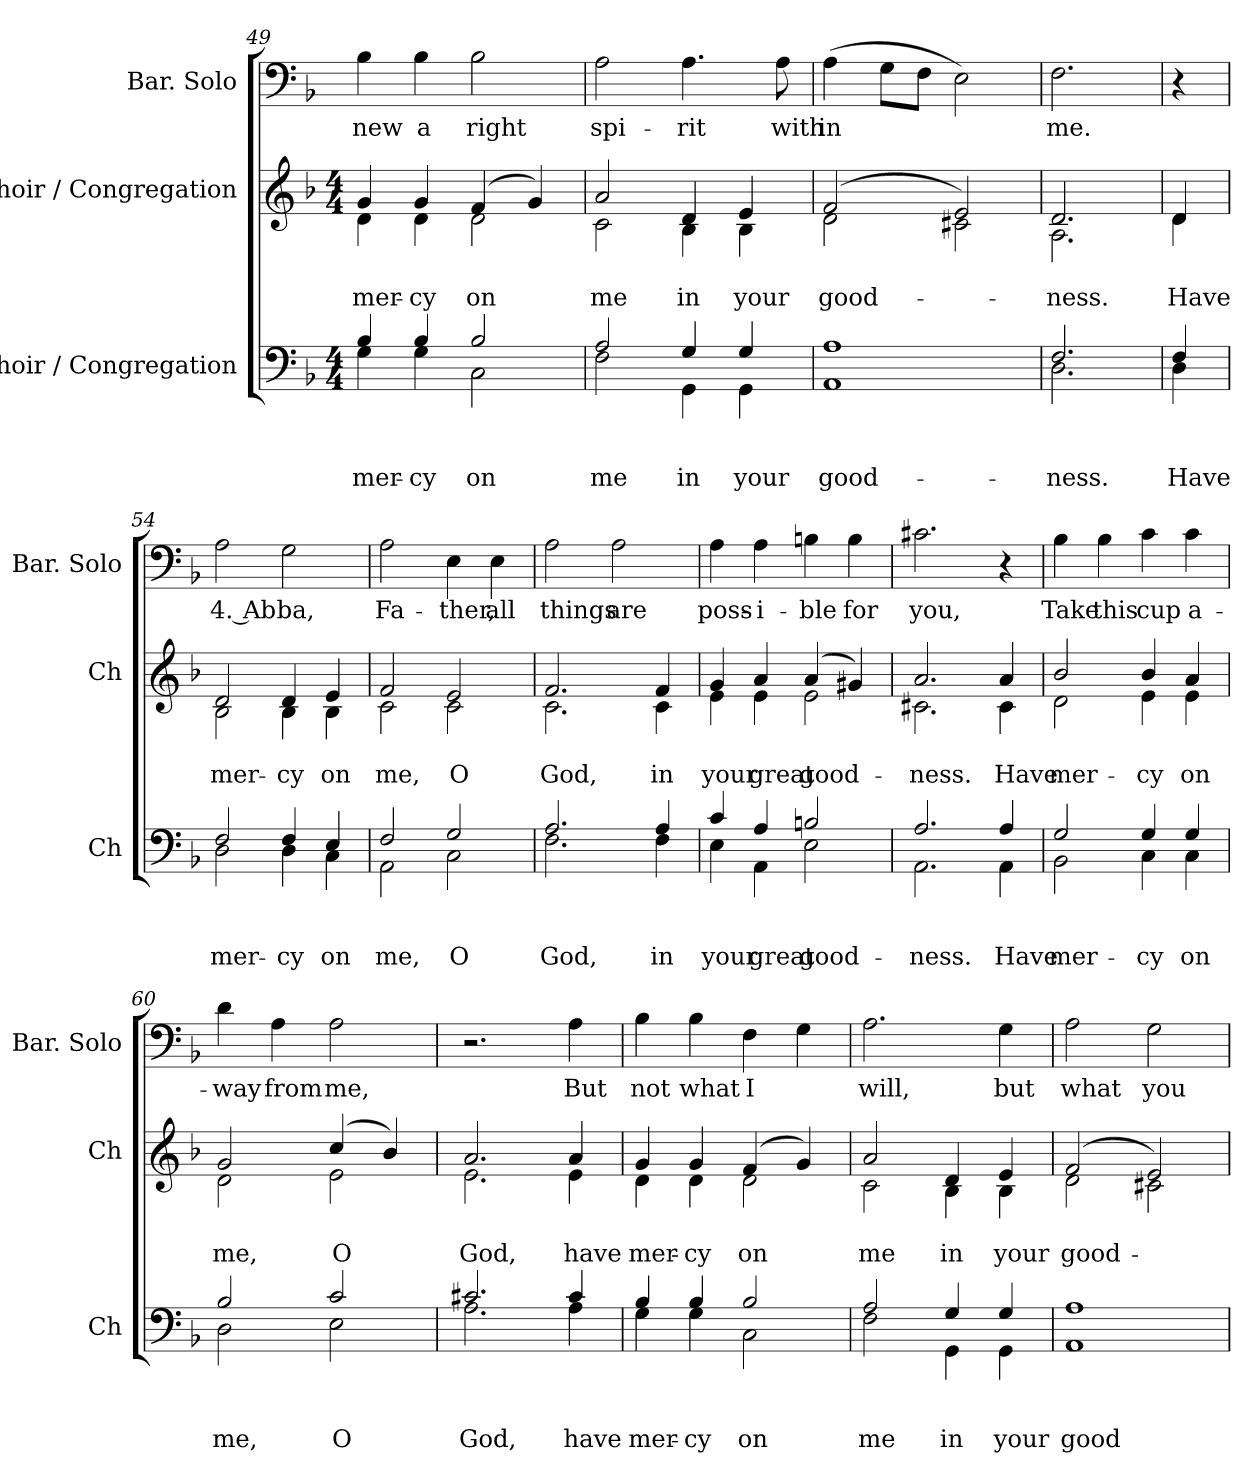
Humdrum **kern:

**kern	**text	**text	**text	**kern	**text	**text	**kern	**text
*part3	*part3	*part3	*part3	*part2	*part2	*part2	*part1	*part1
*staff3	*staff3	*staff3	*staff3	*staff2	*staff2	*staff2	*staff1	*staff1
*I"Choir / Congregation	*	*	*	*I"Choir / Congregation	*	*	*I"Bar. Solo	*
*I'Ch	*	*	*	*I'Ch	*	*	*I'Bar. Solo	*
!!LO:LB:g=z
*clefF4	*	*	*	*clefG2	*	*	*clefF4	*
*k[b-]	*	*	*	*k[b-]	*	*	*k[b-]	*
*F:	*	*	*	*F:	*	*	*F:	*
*M4/4	*	*	*	*M4/4	*	*	*	*
=49	=49	=49	=49	=49	=49	=49	=49	=49
!	!	!	!LO:LY:a	!	!	!LO:LY:b	!	!LO:LY:b
*^	*	*	*	*^	*	*	*	*
4B-/	4G\	.	.	mer-	4g/	4d\	.	mer-	4B-\	-new
!	!	!	!	!LO:LY:a	!	!	!	!LO:LY:b	!	!LO:LY:b
4B-/	4G\	.	.	-cy	4g/	4d\	.	-cy	4B-\	a
!	!	!	!	!LO:LY:a	!	!	!	!LO:LY:b	!	!LO:LY:b
2B-/	2C\	.	.	on	(4f/	2d\	.	on	2B-\	right
.	.	.	.	.	4g/)	.	.	.	.	.
=50	=50	=50	=50	=50	=50	=50	=50	=50	=50	=50
!	!	!	!	!LO:LY:a	!	!	!	!LO:LY:b	!	!LO:LY:b
2A/	2F\	.	.	me	2a/	2c\	.	me	2A\	spi-
!	!	!	!	!LO:LY:a	!	!	!	!LO:LY:b	!	!LO:LY:b
4G/	4GG\	.	.	in	4d/	4B-\	.	in	4.A\	-rit
!	!	!	!	!LO:LY:a	!	!	!	!LO:LY:b	!	!
4G/	4GG\	.	.	your	4e/	4B-\	.	your	.	.
!	!	!	!	!	!	!	!	!	!	!LO:LY:b
.	.	.	.	.	.	.	.	.	8A\	with-
*v	*v	*	*	*	*	*	*	*	*	*
=51	=51	=51	=51	=51	=51	=51	=51	=51	=51
!	!	!	!LO:LY:a	!	!	!	!LO:LY:b	!	!LO:LY:b
1AA 1A	.	.	good-	(2f/	2d\	.	good-	(>4A\	-in
.	.	.	.	.	.	.	.	8G\L	.
.	.	.	.	.	.	.	.	8F\J	.
.	.	.	.	2e/)	2c#X\	.	.	2E\)	.
=52	=52	=52	=52	=52	=52	=52	=52	=52	=52
!	!	!	!LO:LY:a	!	!	!	!LO:LY:b	!	!LO:LY:b
*^	*	*	*	*	*	*	*	*	*
2.F/	2.D\	.	.	-ness.	2.d/	2.A\	.	-ness.	2.F\	me.
!!LO:PB:g=z
=53	=53	=53	=53	=53	=53	=53	=53	=53	=53	=53
!	!	!	!	!LO:LY:a	!	!	!	!LO:LY:b	!	!
4F/	4D\	.	.	Have	4d/	4d\	.	Have	4r	.
=54	=54	=54	=54	=54	=54	=54	=54	=54	=54	=54
!	!	!	!	!LO:LY:a	!	!	!	!LO:LY:b	!	!LO:LY:b:rj
2F/	2D\	.	.	mer-	2d/	2B-\	.	mer-	2A\	4. Ab
!	!	!	!	!LO:LY:a	!	!	!	!LO:LY:b	!	!LO:LY:b
4F/	4D\	.	.	-cy	4d/	4B-\	.	-cy	2G\	ba,
!	!	!	!	!LO:LY:a	!	!	!	!LO:LY:b	!	!
4E/	4C\	.	.	on	4e/	4B-\	.	on	.	.
=55	=55	=55	=55	=55	=55	=55	=55	=55	=55	=55
!	!	!	!	!LO:LY:a	!	!	!	!LO:LY:b	!	!LO:LY:b
2F/	2AA\	.	.	me,	2f/	2c\	.	me,	2A\	Fa-
!	!	!	!	!LO:LY:a	!	!	!	!LO:LY:b	!	!LO:LY:b
2G/	2C\	.	.	O	2e/	2c\	.	O	4E\	-ther,
!	!	!	!	!	!	!	!	!	!	!LO:LY:b
.	.	.	.	.	.	.	.	.	4E\	all
=56	=56	=56	=56	=56	=56	=56	=56	=56	=56	=56
!	!	!	!	!LO:LY:a	!	!	!	!LO:LY:b	!	!LO:LY:b
2.A/	2.F\	.	.	God,	2.f/	2.c\	.	God,	2A\	things
!	!	!	!	!	!	!	!	!	!	!LO:LY:b
.	.	.	.	.	.	.	.	.	2A\	are
!	!	!	!	!LO:LY:a	!	!	!	!LO:LY:b	!	!
4A/	4F\	.	.	in	4f/	4c\	.	in	.	.
=57	=57	=57	=57	=57	=57	=57	=57	=57	=57	=57
!	!	!	!	!LO:LY:a	!	!	!	!LO:LY:b	!	!LO:LY:b
4c/	4E\	.	.	your	4g/	4e\	.	your	4A\	poss-
!	!	!	!	!LO:LY:a	!	!	!	!LO:LY:b	!	!LO:LY:b
4A/	4AA\	.	.	great	4a/	4e\	.	great	4A\	-i-
!	!	!	!	!LO:LY:a	!	!	!	!LO:LY:b	!	!LO:LY:b
2Bn/	2E\	.	.	good-	(4a/	2e\	.	good-	4Bn\	-ble
!	!	!	!	!	!	!	!	!	!	!LO:LY:b
.	.	.	.	.	4g#X/)	.	.	.	4B\	for
!!LO:LB:g=z
=58	=58	=58	=58	=58	=58	=58	=58	=58	=58	=58
!	!	!	!	!LO:LY:a	!	!	!	!LO:LY:b	!	!LO:LY:b
2.A/	2.AA\	.	.	-ness.	2.a/	2.c#X\	.	-ness.	2.c#X\	you,
!	!	!	!	!LO:LY:a	!	!	!	!LO:LY:b	!	!
4A/	4AA\	.	.	Have	4a/	4c#\	.	Have	4r	.
=59	=59	=59	=59	=59	=59	=59	=59	=59	=59	=59
!	!	!	!	!LO:LY:a	!	!	!	!LO:LY:b	!	!LO:LY:b
2G/	2BB-\	.	.	mer-	2b-/	2d\	.	mer-	4B-\	Take
!	!	!	!	!	!	!	!	!	!	!LO:LY:b
.	.	.	.	.	.	.	.	.	4B-\	this
!	!	!	!	!LO:LY:a	!	!	!	!LO:LY:b	!	!LO:LY:b
4G/	4C\	.	.	-cy	4b-/	4e\	.	-cy	4c\	cup
!	!	!	!	!LO:LY:a	!	!	!	!LO:LY:b	!	!LO:LY:b
4G/	4C\	.	.	on	4a/	4e\	.	on	4c\	a-
=60	=60	=60	=60	=60	=60	=60	=60	=60	=60	=60
!	!	!	!	!LO:LY:a	!	!	!	!LO:LY:b	!	!LO:LY:b
2B-/	2D\	.	.	me,	2g/	2d\	.	me,	4d\	-way
!	!	!	!	!	!	!	!	!	!	!LO:LY:b
.	.	.	.	.	.	.	.	.	4A\	from
!	!	!	!	!LO:LY:a	!	!	!	!LO:LY:b	!	!LO:LY:b
2c/	2E\	.	.	O	(4cc/	2e\	.	O	2A\	me,
.	.	.	.	.	4b-/)	.	.	.	.	.
=61	=61	=61	=61	=61	=61	=61	=61	=61	=61	=61
!	!	!	!	!LO:LY:a	!	!	!	!LO:LY:b	!	!
2.c#X/	2.A\	.	.	God,	2.a/	2.e\	.	God,	2.r	.
!	!	!	!	!LO:LY:a	!	!	!	!LO:LY:b	!	!LO:LY:b
4c#/	4A\	.	.	have	4a/	4e\	.	have	4A\	But
!!LO:LB:g=z
=62	=62	=62	=62	=62	=62	=62	=62	=62	=62	=62
!	!	!	!	!LO:LY:a	!	!	!	!LO:LY:b	!	!LO:LY:b
4B-/	4G\	.	.	mer-	4g/	4d\	.	mer-	4B-\	not
!	!	!	!	!LO:LY:a	!	!	!	!LO:LY:b	!	!LO:LY:b
4B-/	4G\	.	.	-cy	4g/	4d\	.	-cy	4B-\	what
!	!	!	!	!LO:LY:a	!	!	!	!LO:LY:b	!	!LO:LY:b:rj
2B-/	2C\	.	.	on	(4f/	2d\	.	on	4F\	I
.	.	.	.	.	4g/)	.	.	.	4G\	.
=63	=63	=63	=63	=63	=63	=63	=63	=63	=63	=63
!	!	!	!	!LO:LY:a	!	!	!	!LO:LY:b	!	!LO:LY:b
2A/	2F\	.	.	me	2a/	2c\	.	me	2.A\	will,
!	!	!	!	!LO:LY:a	!	!	!	!LO:LY:b	!	!
4G/	4GG\	.	.	in	4d/	4B-\	.	in	.	.
!	!	!	!	!LO:LY:a	!	!	!	!LO:LY:b	!	!LO:LY:b
4G/	4GG\	.	.	your	4e/	4B-\	.	your	4G\	but
=64	=64	=64	=64	=64	=64	=64	=64	=64	=64	=64
!	!	!	!	!LO:LY:a	!	!	!	!LO:LY:b	!	!LO:LY:b
*v	*v	*	*	*	*	*	*	*	*	*
1AA 1A	.	.	good-	(2f/	2d\	.	good-	2A\	what
!	!	!	!	!	!	!	!	!	!LO:LY:b
.	.	.	.	2e/)	2c#X\	.	.	2G\	you
*	*	*	*	*v	*v	*	*	*	*
=	=	=	=	=	=	=	=	=
*-	*-	*-	*-	*-	*-	*-	*-	*-
